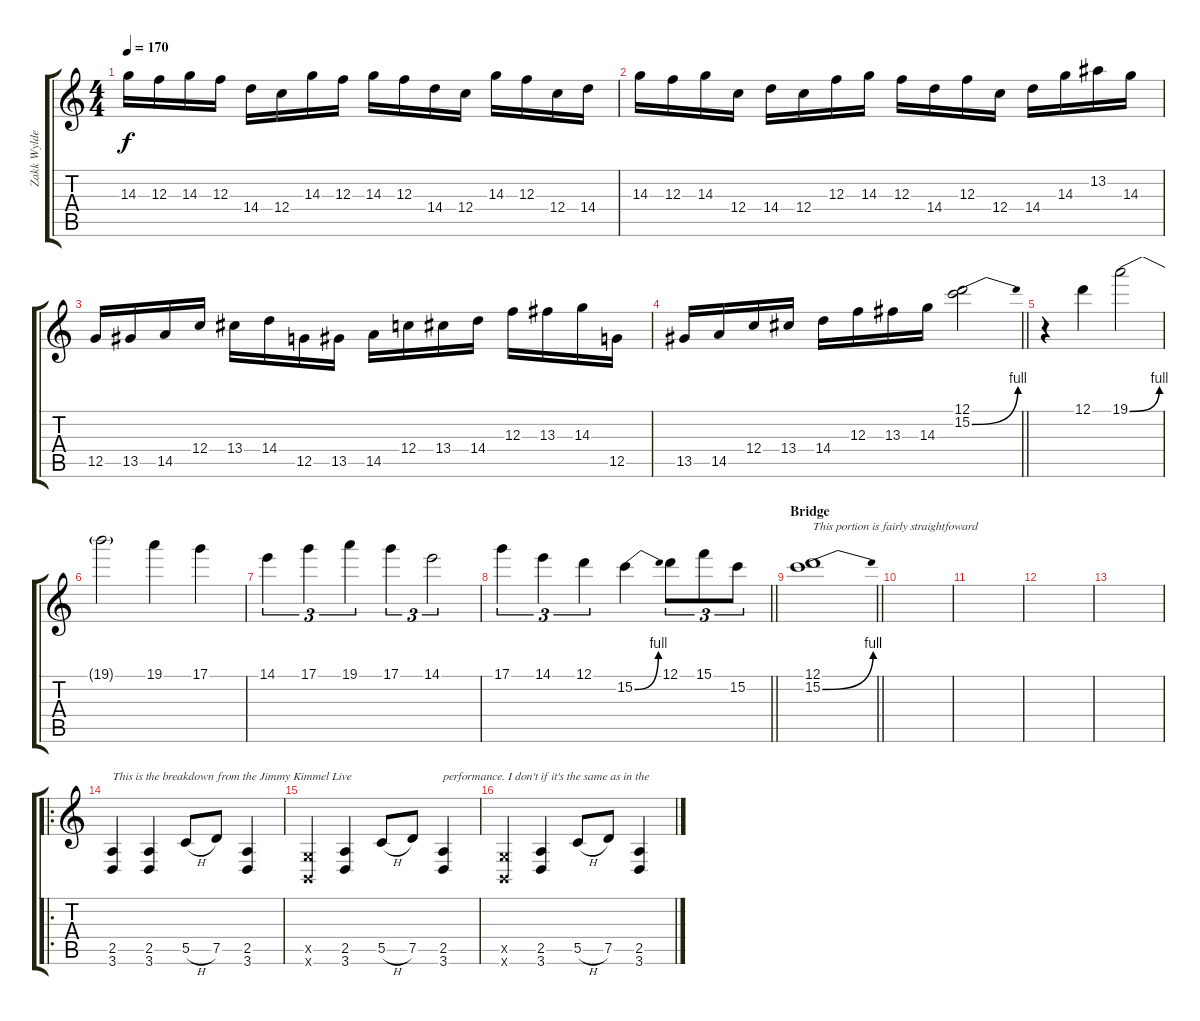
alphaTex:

\track ("Zakk Wylde" "Zakk Wylde") {instrument overdrivenguitar}
\staff {score tabs}
\tuning (D4 A3 F3 C3 G2 B1) {hide}
\ts (4 4)
\tempo 170
\clef g2
\ks c
14.3.16{dy f} 12.3.16 14.3.16 12.3.16 14.4.16 12.4.16 14.3.16 12.3.16 14.3.16 12.3.16 14.4.16 12.4.16 14.3.16 12.3.16 12.4.16 14.4.16 |
14.3.16 12.3.16 14.3.16 12.4.16 14.4.16 12.4.16 12.3.16 14.3.16 12.3.16 14.4.16 12.3.16 12.4.16 14.4.16 14.3.16 13.2.16 14.3.16 |
12.5.16 13.5.16 14.5.16 12.4.16 13.4.16 14.4.16 12.5.16 13.5.16 14.5.16 12.4.16 13.4.16 14.4.16 12.3.16 13.3.16 14.3.16 12.5.16 |
\barLineRight lightlight
13.5.16 14.5.16 12.4.16 13.4.16 14.4.16 12.3.16 13.3.16 14.3.16 (12.1 15.2{be (bend 0 0 60 4)}).2 |
r.4 12.1.4 19.1{be (bend 0 0 60 4)}.2 |
19.1{t}.2 19.1.4 17.1.4 |
14.1.4{tu (3 2)} 17.1.4{tu (3 2)} 19.1.4{tu (3 2)} 17.1.4{tu (3 2)} 14.1.2{tu (3 2)} |
\barLineRight lightlight
17.1.4{tu (3 2)} 14.1.4{tu (3 2)} 12.1.4{tu (3 2)} 15.2{be (bend 0 0 60 4)}.4 12.1.8{tu (3 2)} 15.1.8{tu (3 2)} 15.2.8{tu (3 2)} |
\section ("" "Bridge")
\barLineRight lightlight
(12.1 15.2{be (bend 0 0 60 4)}).1{txt "This portion is fairly straightfoward" volume 0} |
|
|
|
|
\ro
(2.5 3.6).4{txt "This is the breakdown from the Jimmy Kimmel Live" volume 16 instrument distortionguitar} (2.5 3.6).4 5.5{h}.8 7.5.8 (2.5 3.6).4 |
(0.5{x} 0.6{x}).4 (2.5 3.6).4 5.5{h}.8 7.5.8 (2.5 3.6).4{txt "performance. I don't if it's the same as in the"} |
(0.5{x} 0.6{x}).4 (2.5 3.6).4 5.5{h}.8 7.5.8 (2.5 3.6).4
